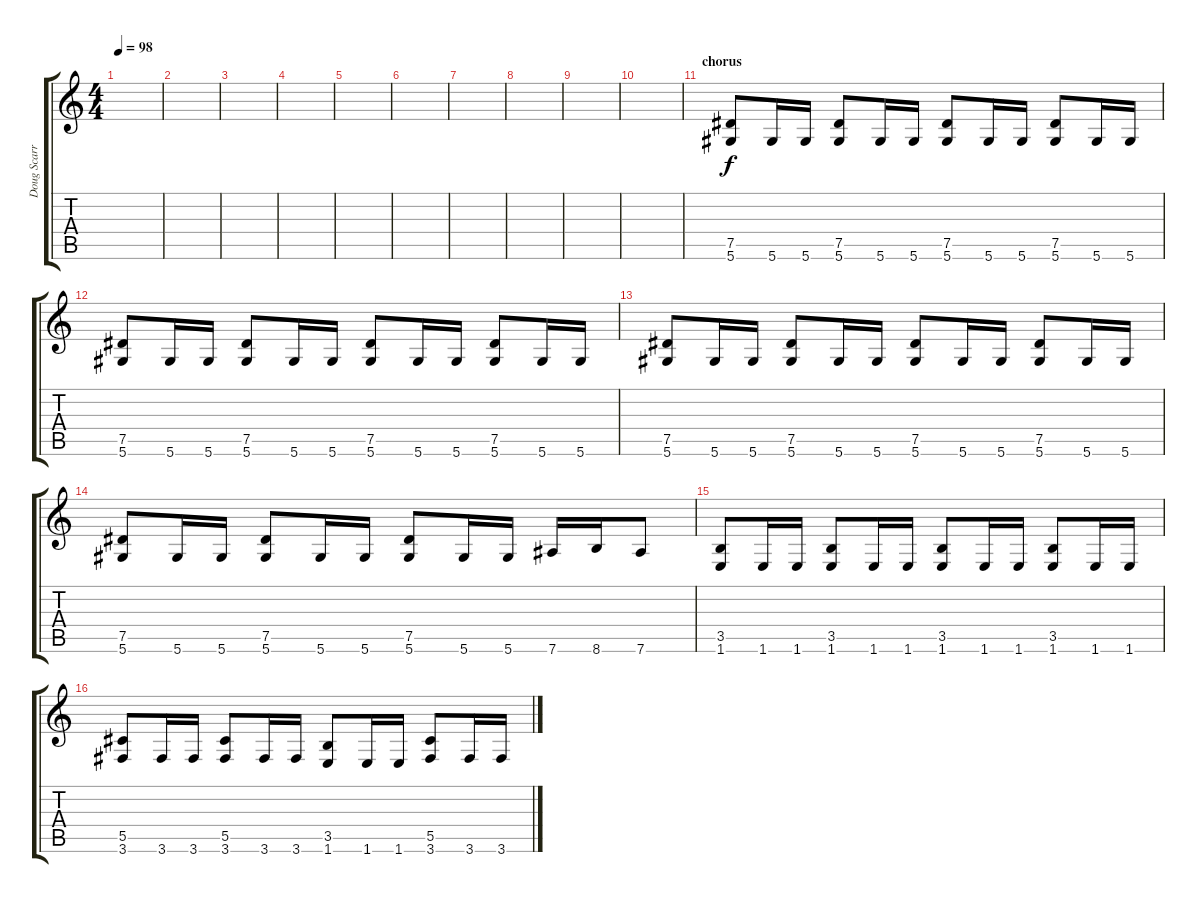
\track ("Doug Scarrat" "Doug Scarr") {instrument distortionguitar}
\staff {score tabs}
\tuning (Eb4 Bb3 Gb3 Db3 Ab2 Eb2) {hide}
\ts (4 4)
\tempo 98
\clef g2
\ks c
|
|
|
|
|
|
|
|
|
|
\section ("" "chorus")
(7.5 5.6).8 5.6.16 5.6.16 (7.5 5.6).8 5.6.16 5.6.16 (7.5 5.6).8 5.6.16 5.6.16 (7.5 5.6).8 5.6.16 5.6.16 |
(7.5 5.6).8 5.6.16 5.6.16 (7.5 5.6).8 5.6.16 5.6.16 (7.5 5.6).8 5.6.16 5.6.16 (7.5 5.6).8 5.6.16 5.6.16 |
(7.5 5.6).8 5.6.16 5.6.16 (7.5 5.6).8 5.6.16 5.6.16 (7.5 5.6).8 5.6.16 5.6.16 (7.5 5.6).8 5.6.16 5.6.16 |
(7.5 5.6).8 5.6.16 5.6.16 (7.5 5.6).8 5.6.16 5.6.16 (7.5 5.6).8 5.6.16 5.6.16 7.6.16 8.6.16 7.6.8 |
(3.5 1.6).8 1.6.16 1.6.16 (3.5 1.6).8 1.6.16 1.6.16 (3.5 1.6).8 1.6.16 1.6.16 (3.5 1.6).8 1.6.16 1.6.16 |
(5.5 3.6).8 3.6.16 3.6.16 (5.5 3.6).8 3.6.16 3.6.16 (3.5 1.6).8 1.6.16 1.6.16 (5.5 3.6).8 3.6.16 3.6.16
